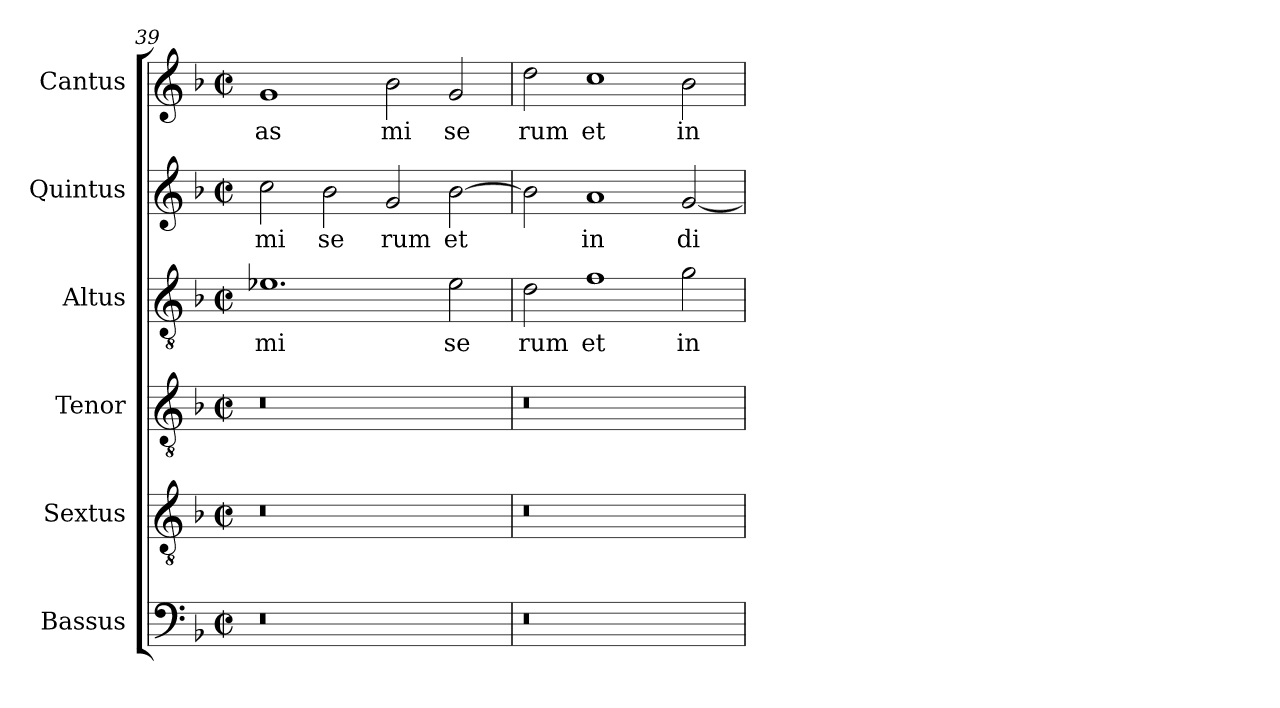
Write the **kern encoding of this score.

**kern	**kern	**kern	**kern	**text	**kern	**text	**kern	**text
*part6	*part5	*part4	*part3	*part3	*part2	*part2	*part1	*part1
*staff6	*staff5	*staff4	*staff3	*staff3	*staff2	*staff2	*staff1	*staff1
*I"Bassus	*I"Sextus	*I"Tenor	*I"Altus	*	*I"Quintus	*	*I"Cantus	*
*clefF4	*clefGv2	*clefGv2	*clefGv2	*	*clefG2	*	*clefG2	*
*k[b-]	*k[b-]	*k[b-]	*k[b-]	*	*k[b-]	*	*k[b-]	*
*F:	*F:	*F:	*F:	*	*F:	*	*F:	*
*M2/2	*M2/2	*M2/2	*M2/2	*	*M2/2	*	*M2/2	*
*met(c|)	*met(c|)	*met(c|)	*met(c|)	*	*met(c|)	*	*met(c|)	*
=39	=39	=39	=39	=39	=39	=39	=39	=39
!	!	!	!	!LO:LY:b:cj	!	!LO:LY:b:cj	!	!LO:LY:b:cj
0r	0r	0r	1.e-X	mi	2cc\	mi	1g	as
!	!	!	!	!	!	!LO:LY:b:cj	!	!
.	.	.	.	.	2b-\	se	.	.
!	!	!	!	!	!	!LO:LY:b:cj	!	!LO:LY:b:cj
.	.	.	.	.	2g/	rum	2b-\	mi
!	!	!	!	!LO:LY:b:cj	!	!LO:LY:b:cj	!	!LO:LY:b:cj
.	.	.	2e-\	se	[>2b-\	et	2g/	se
=40	=40	=40	=40	=40	=40	=40	=40	=40
!	!	!	!	!LO:LY:b:cj	!	!	!	!LO:LY:b:cj
0r	0r	0r	2d\	rum	2b-\]	.	2dd\	rum
!	!	!	!	!LO:LY:b:cj	!	!LO:LY:b:cj	!	!LO:LY:b:cj
.	.	.	1f	et	1a	in	1cc	et
!	!	!	!	!LO:LY:b:cj	!	!LO:LY:b:cj	!	!LO:LY:b:cj
.	.	.	2g\	in	[<2g/	di	2b-\	in
=	=	=	=	=	=	=	=	=
*-	*-	*-	*-	*-	*-	*-	*-	*-
